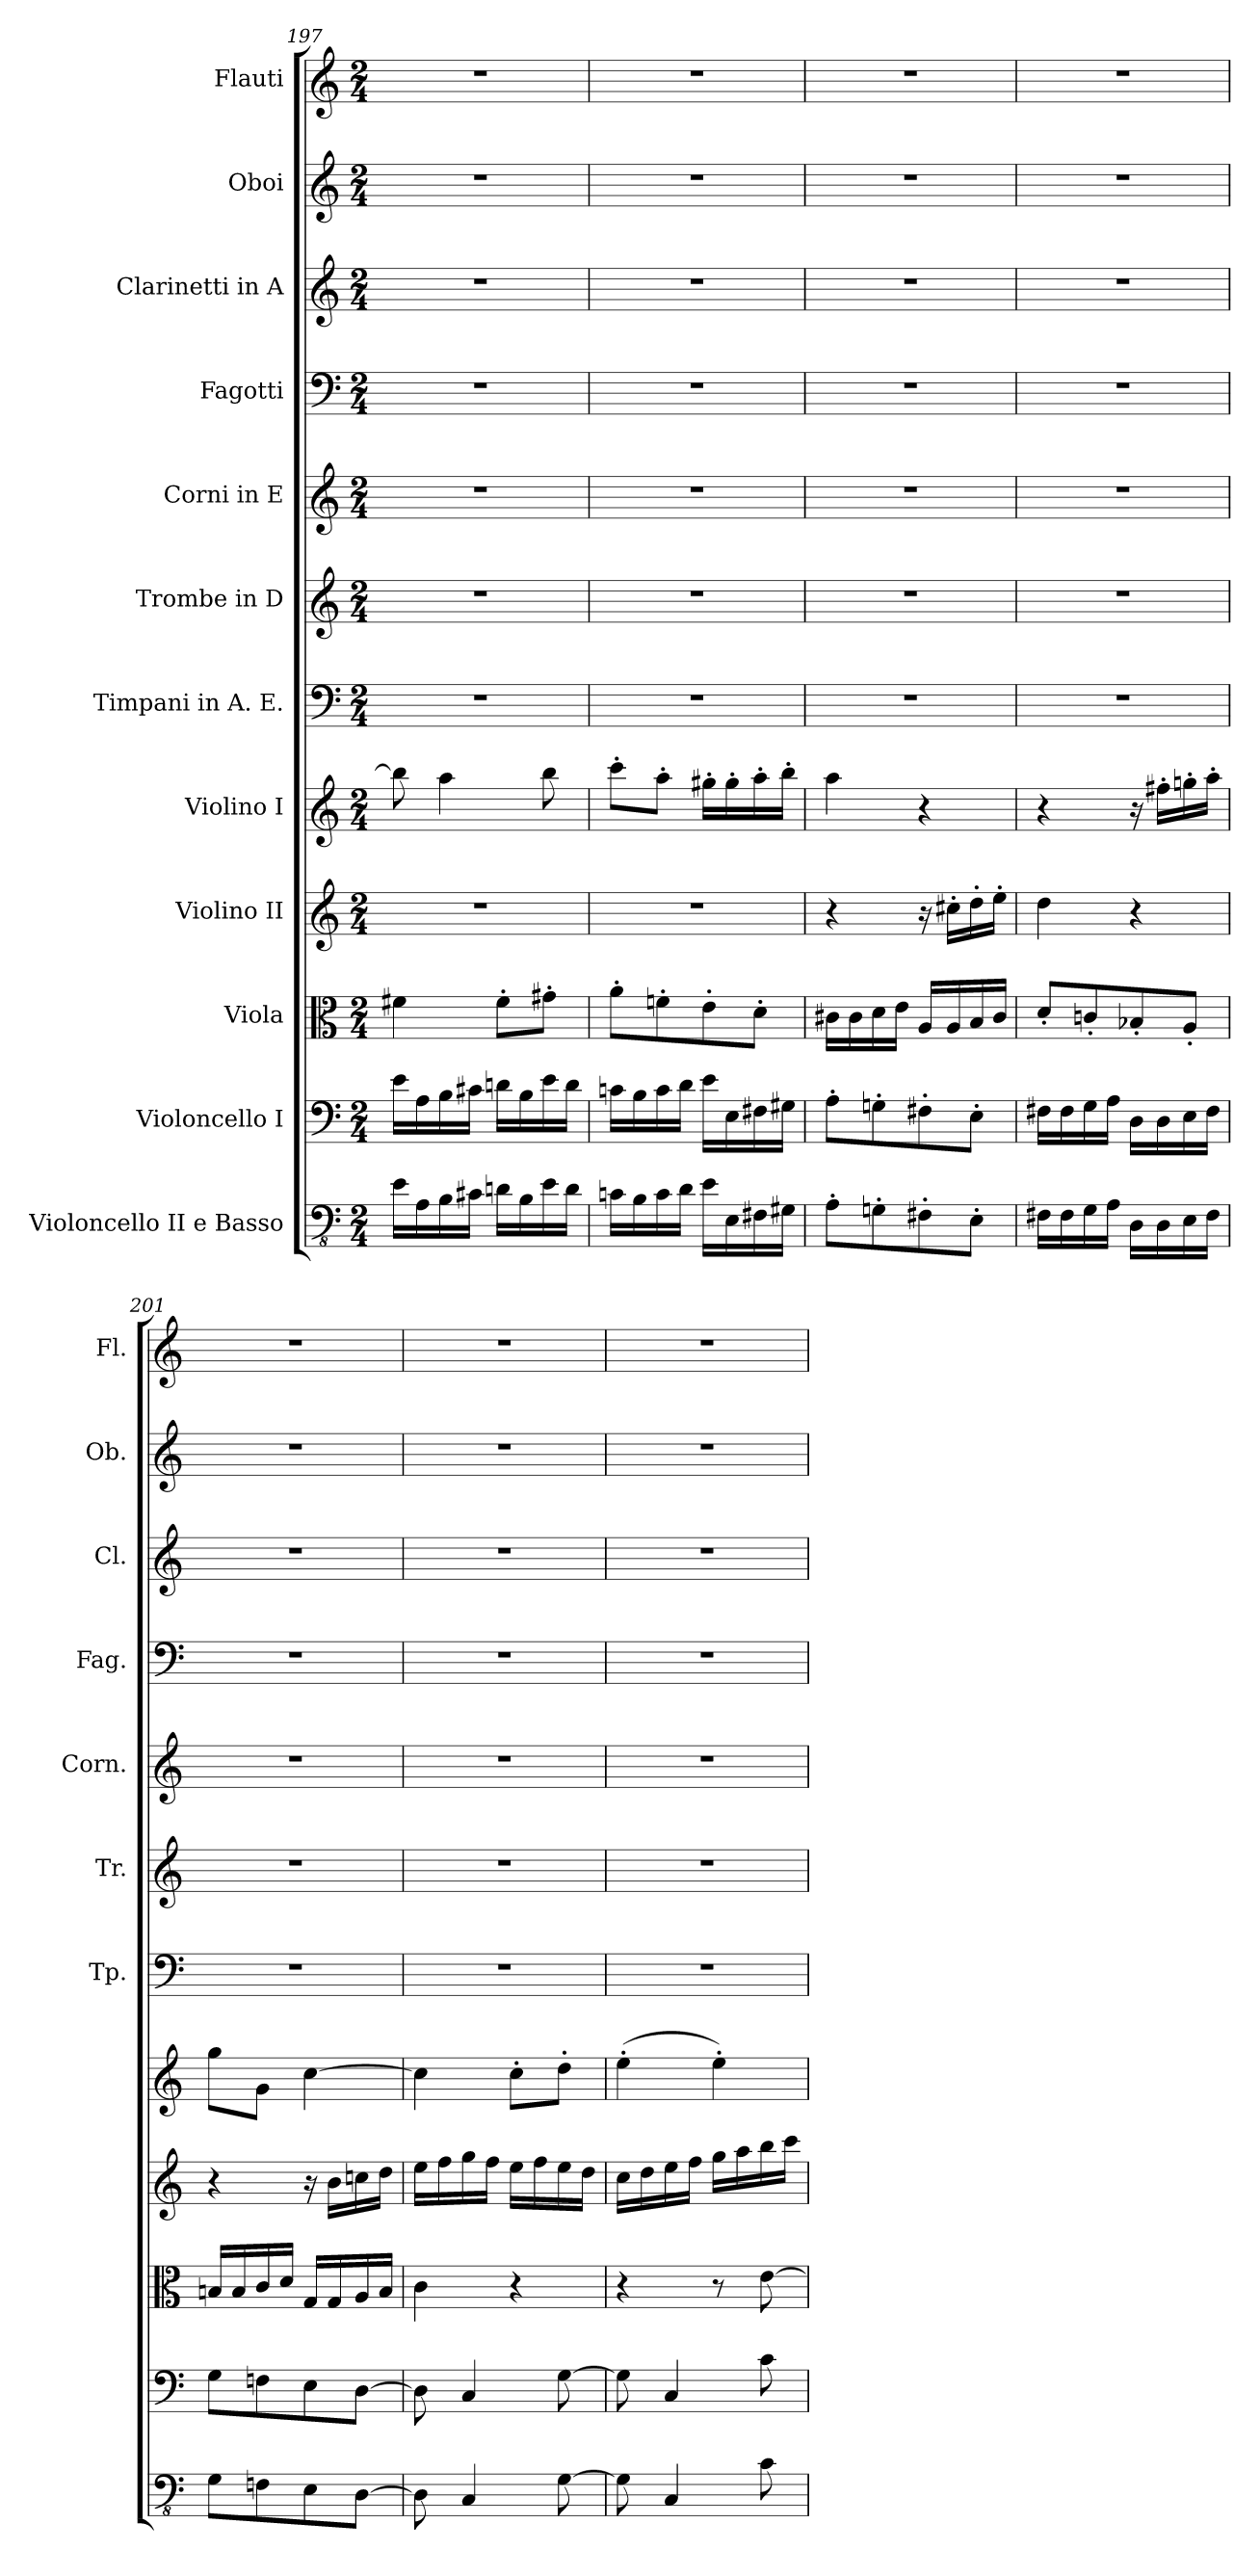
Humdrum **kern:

**kern	**kern	**kern	**kern	**kern	**kern	**kern	**kern	**kern	**kern	**kern	**kern
*part12	*part11	*part10	*part9	*part8	*part7	*part6	*part5	*part4	*part3	*part2	*part1
*staff12	*staff11	*staff10	*staff9	*staff8	*staff7	*staff6	*staff5	*staff4	*staff3	*staff2	*staff1
*I"Violoncello II e Basso	*I"Violoncello I	*I"Viola	*I"Violino II	*I"Violino I	*I"Timpani in A. E.	*I"Trombe in D	*I"Corni in E	*I"Fagotti	*I"Clarinetti in A	*I"Oboi	*I"Flauti
*	*	*	*	*	*I'Tp.	*I'Tr.	*I'Corn.	*I'Fag.	*I'Cl.	*I'Ob.	*I'Fl.
*clefFv4	*clefF4	*clefC3	*clefG2	*clefG2	*clefF4	*clefG2	*clefG2	*clefF4	*clefG2	*clefG2	*clefG2
*	*	*	*	*	*	*ITrd-1c-2	*ITrd5c8	*	*ITrd2c3	*	*
*k[]	*k[]	*k[]	*k[]	*k[]	*k[]	*k[f#c#]	*k[f#c#g#d#]	*k[]	*k[f#c#g#]	*k[]	*k[]
*M2/4	*M2/4	*M2/4	*M2/4	*M2/4	*M2/4	*M2/4	*M2/4	*M2/4	*M2/4	*M2/4	*M2/4
=197	=197	=197	=197	=197	=197	=197	=197	=197	=197	=197	=197
16E\LL	16e\LL	4f#X\	2r	8bb\]	2r	2r	2r	2r	2r	2r	2r
16AA\	16A\	.	.	.	.	.	.	.	.	.	.
16BB\	16B\	.	.	4aa\	.	.	.	.	.	.	.
16C#X\JJ	16c#X\JJ	.	.	.	.	.	.	.	.	.	.
16Dn\LL	16dn\LL	8f#'\L	.	.	.	.	.	.	.	.	.
16BB\	16B\	.	.	.	.	.	.	.	.	.	.
16E\	16e\	8g#X'\J	.	8bb\	.	.	.	.	.	.	.
16D\JJ	16d\JJ	.	.	.	.	.	.	.	.	.	.
=198	=198	=198	=198	=198	=198	=198	=198	=198	=198	=198	=198
16Cni\LL	16cni\LL	8a'j\L	2r	8ccc'i\L	2r	2r	2r	2r	2r	2r	2r
16BB\	16B\	.	.	.	.	.	.	.	.	.	.
16C\	16c\	8fn'\	.	8aa'\J	.	.	.	.	.	.	.
16D\JJ	16d\JJ	.	.	.	.	.	.	.	.	.	.
16E\LL	16e\LL	8e'\	.	16gg#X'\LL	.	.	.	.	.	.	.
16EE\	16E\	.	.	16gg#'\	.	.	.	.	.	.	.
16FF#X\	16F#X\	8d'\J	.	16aa'\	.	.	.	.	.	.	.
16GG#X\JJ	16G#X\JJ	.	.	16bb'\JJ	.	.	.	.	.	.	.
=199	=199	=199	=199	=199	=199	=199	=199	=199	=199	=199	=199
8AA'j\L	8A'j\L	16c#Xi\LL	4r	4aaj\	2r	2r	2r	2r	2r	2r	2r
.	.	16c#\	.	.	.	.	.	.	.	.	.
8GGn'\	8Gn'\	16d\	.	.	.	.	.	.	.	.	.
.	.	16e\JJ	.	.	.	.	.	.	.	.	.
8FF#X'\	8F#X'\	16A/LL	16r	4r	.	.	.	.	.	.	.
.	.	16A/	16cc#X'\LL	.	.	.	.	.	.	.	.
8EE'\J	8E'\J	16B/	16dd'\	.	.	.	.	.	.	.	.
.	.	16c#/JJ	16ee'\JJ	.	.	.	.	.	.	.	.
=200	=200	=200	=200	=200	=200	=200	=200	=200	=200	=200	=200
16FF#Xi\LL	16F#Xi\LL	8d'j/L	4ddj\	4r	2r	2r	2r	2r	2r	2r	2r
16FF#\	16F#\	.	.	.	.	.	.	.	.	.	.
16GG\	16G\	8cn'/	.	.	.	.	.	.	.	.	.
16AA\JJ	16A\JJ	.	.	.	.	.	.	.	.	.	.
16DD\LL	16D\LL	8B-X'/	4r	16r	.	.	.	.	.	.	.
16DD\	16D\	.	.	16ff#X'\LL	.	.	.	.	.	.	.
16EE\	16E\	8A'/J	.	16ggn'\	.	.	.	.	.	.	.
16FF#\JJ	16F#\JJ	.	.	16aa'\JJ	.	.	.	.	.	.	.
=201	=201	=201	=201	=201	=201	=201	=201	=201	=201	=201	=201
8GGj\L	8Gj\L	16Bni/LL	4r	8ggj\L	2r	2r	2r	2r	2r	2r	2r
.	.	16B/	.	.	.	.	.	.	.	.	.
8FFn\	8Fn\	16c/	.	8g\J	.	.	.	.	.	.	.
.	.	16d/JJ	.	.	.	.	.	.	.	.	.
8EE\	8E\	16G/LL	16r	[4cc\	.	.	.	.	.	.	.
.	.	16G/	16b\LL	.	.	.	.	.	.	.	.
[8DD\J	[8D\J	16A/	16ccn\	.	.	.	.	.	.	.	.
.	.	16B/JJ	16dd\JJ	.	.	.	.	.	.	.	.
!!LO:PB:g=z
=202	=202	=202	=202	=202	=202	=202	=202	=202	=202	=202	=202
8DD\]	8D\]	4cj\	16eei\LL	4ccj\]	2r	2r	2r	2r	2r	2r	2r
.	.	.	16ff\	.	.	.	.	.	.	.	.
4CC/	4C/	.	16gg\	.	.	.	.	.	.	.	.
.	.	.	16ff\JJ	.	.	.	.	.	.	.	.
.	.	4r	16ee\LL	8cc'\L	.	.	.	.	.	.	.
.	.	.	16ff\	.	.	.	.	.	.	.	.
[8GG\	[8G\	.	16ee\	8dd'\J	.	.	.	.	.	.	.
.	.	.	16dd\JJ	.	.	.	.	.	.	.	.
=203	=203	=203	=203	=203	=203	=203	=203	=203	=203	=203	=203
8GGZ\]	8GZ\]	4r	16ccj\LL	(4ee'i\	2r	2r	2r	2r	2r	2r	2r
.	.	.	16dd\	.	.	.	.	.	.	.	.
4CC/	4C/	.	16ee\	.	.	.	.	.	.	.	.
.	.	.	16ff\JJ	.	.	.	.	.	.	.	.
.	.	8r	16gg\LL	4ee'\)	.	.	.	.	.	.	.
.	.	.	16aa\	.	.	.	.	.	.	.	.
8C\	8c\	[8e\	16bb\	.	.	.	.	.	.	.	.
.	.	.	16ccc\JJ	.	.	.	.	.	.	.	.
=	=	=	=	=	=	=	=	=	=	=	=
*-	*-	*-	*-	*-	*-	*-	*-	*-	*-	*-	*-
